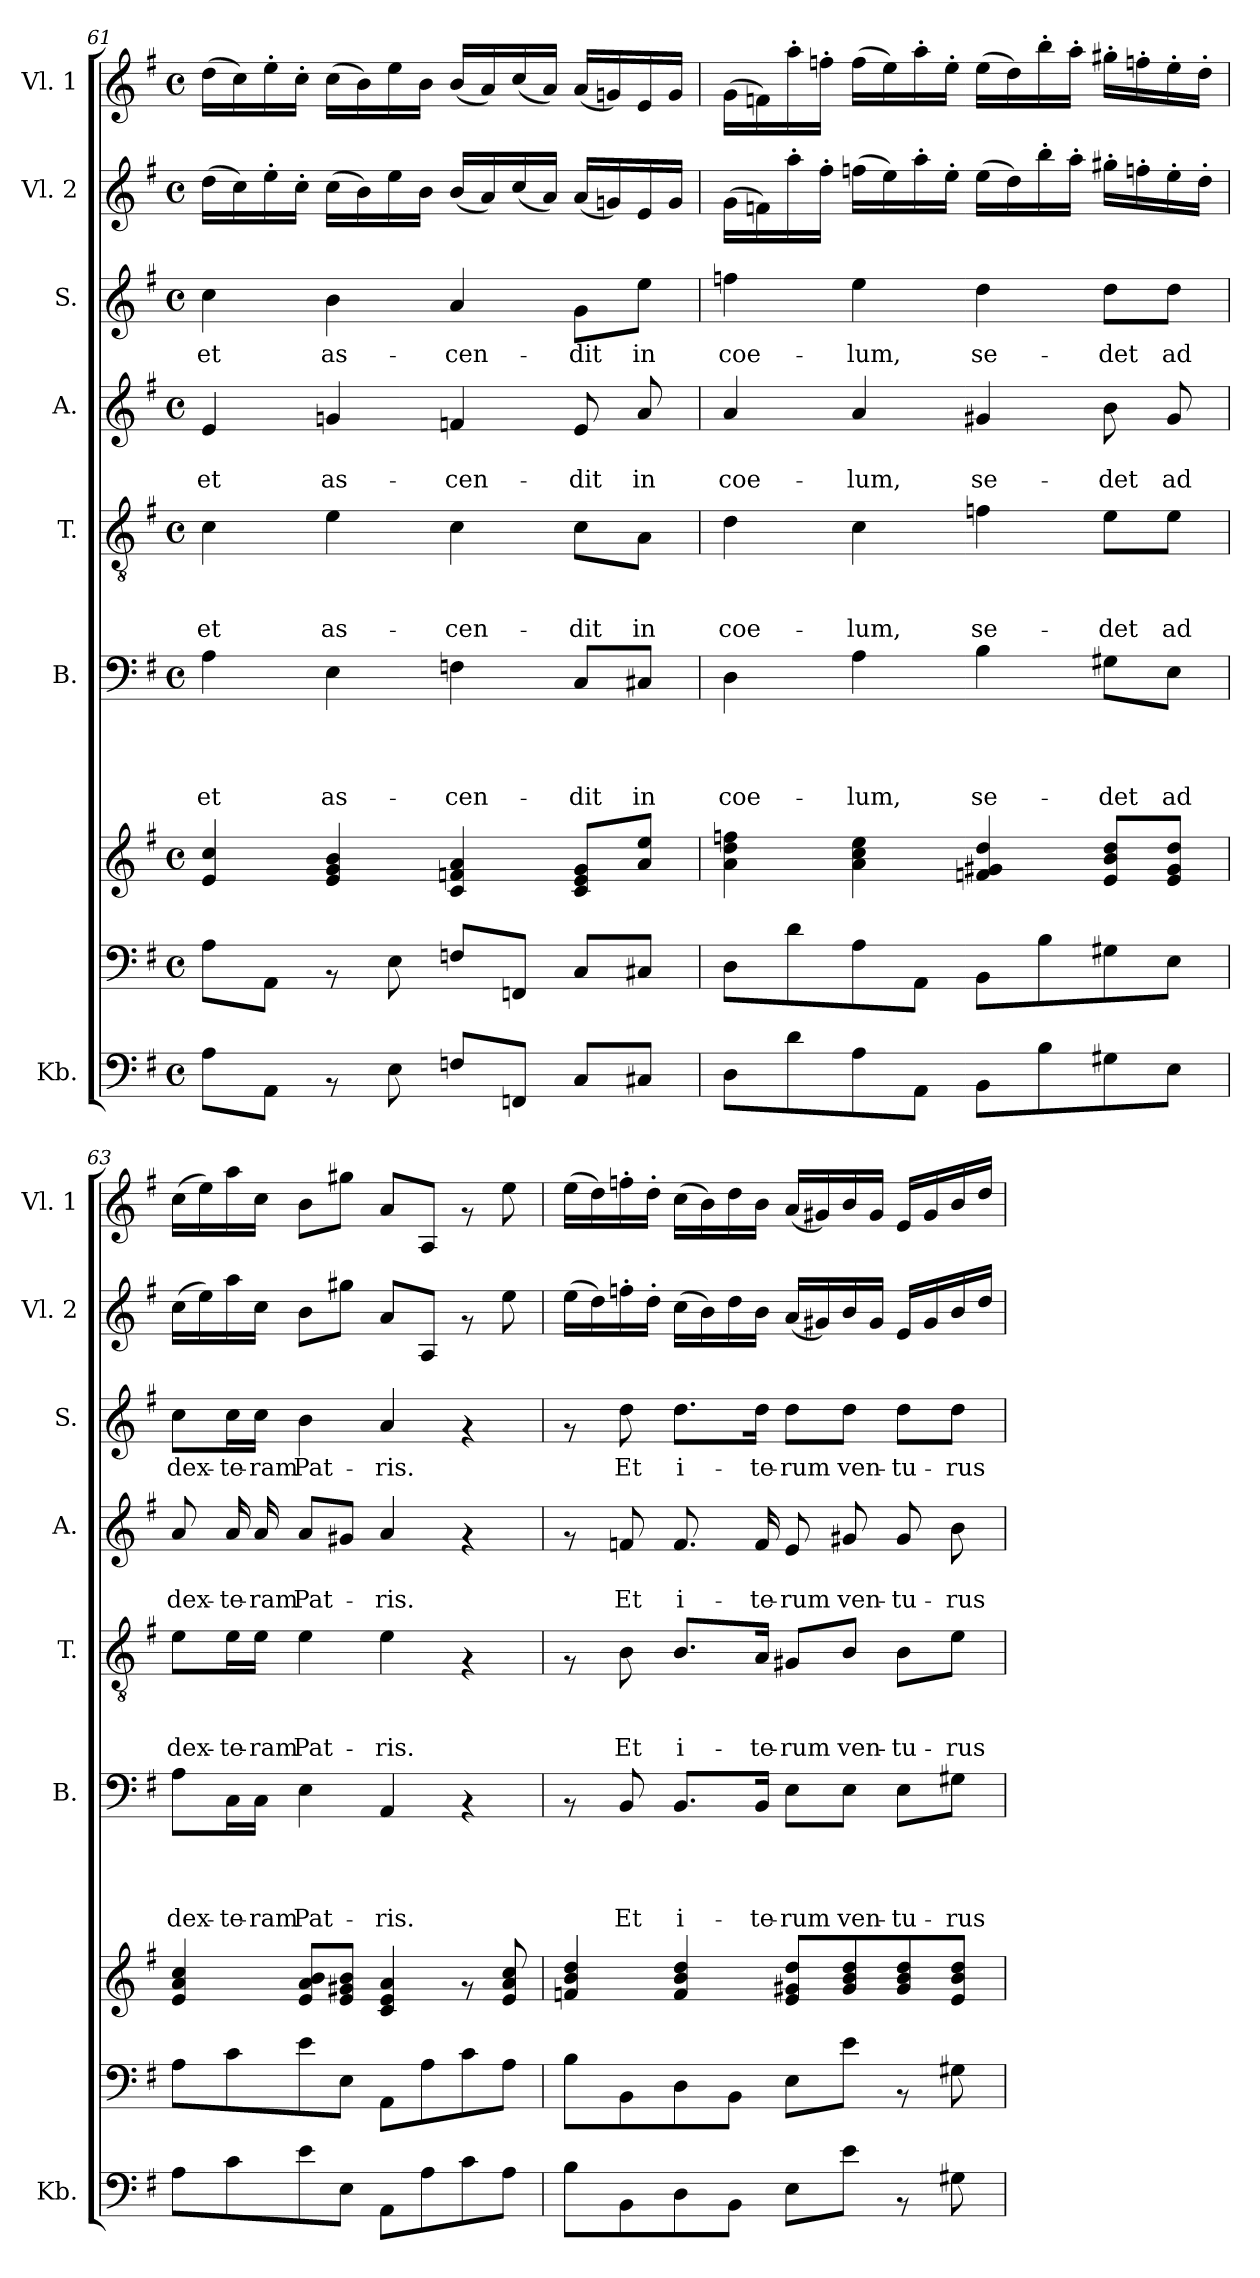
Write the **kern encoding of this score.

**kern	**kern	**kern	**kern	**text	**text	**text	**text	**kern	**text	**text	**text	**kern	**text	**text	**kern	**text	**kern	**kern
*part9	*part8	*part7	*part6	*part6	*part6	*part6	*part6	*part5	*part5	*part5	*part5	*part4	*part4	*part4	*part3	*part3	*part2	*part1
*staff9	*staff8	*staff7	*staff6	*staff6	*staff6	*staff6	*staff6	*staff5	*staff5	*staff5	*staff5	*staff4	*staff4	*staff4	*staff3	*staff3	*staff2	*staff1
*I"Kb.	*	*	*I"B.	*	*	*	*	*I"T.	*	*	*	*I"A.	*	*	*I"S.	*	*I"Vl. 2	*I"Vl. 1
*I'Kb.	*	*	*I'B.	*	*	*	*	*I'T.	*	*	*	*I'A.	*	*	*I'S.	*	*I'Vl. 2	*I'Vl. 1
!!LO:PB:g=z
*clefF4	*clefF4	*clefG2	*clefF4	*	*	*	*	*clefGv2	*	*	*	*clefG2	*	*	*clefG2	*	*clefG2	*clefG2
*k[f#]	*k[f#]	*k[f#]	*k[f#]	*	*	*	*	*k[f#]	*	*	*	*k[f#]	*	*	*k[f#]	*	*k[f#]	*k[f#]
*G:	*G:	*G:	*G:	*	*	*	*	*G:	*	*	*	*G:	*	*	*G:	*	*G:	*G:
*M4/4	*M4/4	*M4/4	*M4/4	*	*	*	*	*M4/4	*	*	*	*M4/4	*	*	*M4/4	*	*M4/4	*M4/4
*met(c)	*met(c)	*met(c)	*met(c)	*	*	*	*	*met(c)	*	*	*	*met(c)	*	*	*met(c)	*	*met(c)	*met(c)
=61	=61	=61	=61	=61	=61	=61	=61	=61	=61	=61	=61	=61	=61	=61	=61	=61	=61	=61
!	!	!	!	!	!	!	!LO:LY:b	!	!	!	!LO:LY:b	!	!	!LO:LY:b	!	!LO:LY:b	!	!
8A\L	8A\L	4e/ 4cc/	4A\	.	.	.	et	4c\	.	.	et	4e/	.	et	4cc\	et	(>16dd\LL	(>16dd\LL
.	.	.	.	.	.	.	.	.	.	.	.	.	.	.	.	.	16cc\)	16cc\)
8AA\J	8AA\J	.	.	.	.	.	.	.	.	.	.	.	.	.	.	.	16ee'>\	16ee'>\
.	.	.	.	.	.	.	.	.	.	.	.	.	.	.	.	.	16cc'>\JJ	16cc'>\JJ
!	!	!	!	!	!	!	!LO:LY:b	!	!	!	!LO:LY:b	!	!	!LO:LY:b	!	!LO:LY:b	!	!
8rAA	8rAA	4e/ 4g/ 4b/	4E\	.	.	.	as-	4e\	.	.	as-	4gn/	.	as-	4b\	as-	(>16cc\LL	(>16cc\LL
.	.	.	.	.	.	.	.	.	.	.	.	.	.	.	.	.	16b\)	16b\)
8E\	8E\	.	.	.	.	.	.	.	.	.	.	.	.	.	.	.	16ee\	16ee\
.	.	.	.	.	.	.	.	.	.	.	.	.	.	.	.	.	16b\JJ	16b\JJ
!	!	!	!	!	!	!	!LO:LY:b	!	!	!	!LO:LY:b	!	!	!LO:LY:b	!	!LO:LY:b	!	!
8Fn/L	8Fn/L	4c/ 4fn/ 4a/	4Fn\	.	.	.	-cen-	4c\	.	.	-cen-	4fn/	.	-cen-	4a/	-cen-	(<16b/LL	(<16b/LL
.	.	.	.	.	.	.	.	.	.	.	.	.	.	.	.	.	16a/)	16a/)
8FFn/J	8FFn/J	.	.	.	.	.	.	.	.	.	.	.	.	.	.	.	(<16cc/	(<16cc/
.	.	.	.	.	.	.	.	.	.	.	.	.	.	.	.	.	16a/JJ)	16a/JJ)
!	!	!	!	!	!	!	!LO:LY:b	!	!	!	!LO:LY:b	!	!	!LO:LY:b	!	!LO:LY:b	!	!
8C/L	8C/L	8c/ 8e/ 8g/L	8C/L	.	.	.	-dit	8c\L	.	.	-dit	8e/	.	-dit	8g\L	-dit	(<16a/LL	(<16a/LL
.	.	.	.	.	.	.	.	.	.	.	.	.	.	.	.	.	16gn/)	16gn/)
!	!	!	!	!	!	!	!LO:LY:b	!	!	!	!LO:LY:b	!	!	!LO:LY:b	!	!LO:LY:b	!	!
8C#X/J	8C#X/J	8a/ 8ee/J	8C#X/J	.	.	.	in	8A\J	.	.	in	8a/	.	in	8ee\J	in	16e/	16e/
.	.	.	.	.	.	.	.	.	.	.	.	.	.	.	.	.	16g/JJ	16g/JJ
=62	=62	=62	=62	=62	=62	=62	=62	=62	=62	=62	=62	=62	=62	=62	=62	=62	=62	=62
!	!	!	!	!	!	!	!LO:LY:b	!	!	!	!LO:LY:b	!	!	!LO:LY:b	!	!LO:LY:b	!	!
8D\L	8D\L	4a\ 4dd\ 4ffn\	4D\	.	.	.	coe-	4d\	.	.	coe-	4a/	.	coe-	4ffn\	coe-	(>16g\LL	(>16g\LL
.	.	.	.	.	.	.	.	.	.	.	.	.	.	.	.	.	16fn\)	16fn\)
8d\	8d\	.	.	.	.	.	.	.	.	.	.	.	.	.	.	.	16aa'>\	16aa'>\
.	.	.	.	.	.	.	.	.	.	.	.	.	.	.	.	.	16ff#'>\JJ	16ffn'>\JJ
!	!	!	!	!	!	!	!LO:LY:b	!	!	!	!LO:LY:b	!	!	!LO:LY:b	!	!LO:LY:b	!	!
8A\	8A\	4a\ 4cc\ 4ee\	4A\	.	.	.	-lum,	4c\	.	.	-lum,	4a/	.	-lum,	4ee\	-lum,	(>16ffn\LL	(>16ff\LL
.	.	.	.	.	.	.	.	.	.	.	.	.	.	.	.	.	16ee\)	16ee\)
8AA\J	8AA\J	.	.	.	.	.	.	.	.	.	.	.	.	.	.	.	16aa'>\	16aa'>\
.	.	.	.	.	.	.	.	.	.	.	.	.	.	.	.	.	16ee'>\JJ	16ee'>\JJ
!	!	!	!	!	!	!	!LO:LY:b	!	!	!	!LO:LY:b	!	!	!LO:LY:b	!	!LO:LY:b	!	!
8BB\L	8BB\L	4fn/ 4g#X/ 4dd/	4B\	.	.	.	se-	4fn\	.	.	se-	4g#X/	.	se-	4dd\	se-	(>16ee\LL	(>16ee\LL
.	.	.	.	.	.	.	.	.	.	.	.	.	.	.	.	.	16dd\)	16dd\)
8B\	8B\	.	.	.	.	.	.	.	.	.	.	.	.	.	.	.	16bb'>\	16bb'>\
.	.	.	.	.	.	.	.	.	.	.	.	.	.	.	.	.	16aa'>\JJ	16aa'>\JJ
!	!	!	!	!	!	!	!LO:LY:b	!	!	!	!LO:LY:b	!	!	!LO:LY:b	!	!LO:LY:b	!	!
8G#X\	8G#X\	8e/ 8b/ 8dd/L	8G#X\L	.	.	.	-det	8e\L	.	.	-det	8b\	.	-det	8dd\L	-det	16gg#X'>\LL	16gg#X'>\LL
.	.	.	.	.	.	.	.	.	.	.	.	.	.	.	.	.	16ffn'>\	16ffn'>\
!	!	!	!	!	!	!	!LO:LY:b	!	!	!	!LO:LY:b	!	!	!LO:LY:b	!	!LO:LY:b	!	!
8E\J	8E\J	8e/ 8g#/ 8dd/J	8E\J	.	.	.	ad	8e\J	.	.	ad	8g#/	.	ad	8dd\J	ad	16ee'>\	16ee'>\
.	.	.	.	.	.	.	.	.	.	.	.	.	.	.	.	.	16dd'>\JJ	16dd'>\JJ
=63	=63	=63	=63	=63	=63	=63	=63	=63	=63	=63	=63	=63	=63	=63	=63	=63	=63	=63
!	!	!	!	!	!	!	!LO:LY:b	!	!	!	!LO:LY:b	!	!	!LO:LY:b	!	!LO:LY:b	!	!
8A\L	8A\L	4e/ 4a/ 4cc/	8A\L	.	.	.	dex-	8e\L	.	.	dex-	8a/	.	dex-	8cc\L	dex-	(>16cc\LL	(>16cc\LL
.	.	.	.	.	.	.	.	.	.	.	.	.	.	.	.	.	16ee\)	16ee\)
!	!	!	!	!	!	!	!LO:LY:b	!	!	!	!LO:LY:b	!	!	!LO:LY:b	!	!LO:LY:b	!	!
8c\	8c\	.	16C\L	.	.	.	-te-	16e\L	.	.	-te-	16a/	.	-te-	16cc\L	-te-	16aa\	16aa\
!	!	!	!	!	!	!	!LO:LY:b	!	!	!	!LO:LY:b	!	!	!LO:LY:b	!	!LO:LY:b	!	!
.	.	.	16C\JJ	.	.	.	-ram	16e\JJ	.	.	-ram	16a/	.	-ram	16cc\JJ	-ram	16cc\JJ	16cc\JJ
!	!	!	!	!	!	!	!LO:LY:b	!	!	!	!LO:LY:b	!	!	!LO:LY:b	!	!LO:LY:b	!	!
8e\	8e\	8e/ 8a/ 8b/L	4E\	.	.	.	Pat-	4e\	.	.	Pat-	8a/L	.	Pat-	4b\	Pat-	8b\L	8b\L
8E\J	8E\J	8e/ 8g#X/ 8b/J	.	.	.	.	.	.	.	.	.	8g#X/J	.	.	.	.	8gg#X\J	8gg#X\J
!	!	!	!	!	!	!	!LO:LY:b	!	!	!	!LO:LY:b	!	!	!LO:LY:b	!	!LO:LY:b	!	!
8AA\L	8AA\L	4c/ 4e/ 4a/	4AA/	.	.	.	-ris.	4e\	.	.	-ris.	4a/	.	-ris.	4a/	-ris.	8a/L	8a/L
8A\	8A\	.	.	.	.	.	.	.	.	.	.	.	.	.	.	.	8A/J	8A/J
8c\	8c\	8rf	4rAA	.	.	.	.	4rF	.	.	.	4rf	.	.	4rf	.	8rf	8rf
8A\J	8A\J	8e/ 8a/ 8cc/	.	.	.	.	.	.	.	.	.	.	.	.	.	.	8ee\	8ee\
!!LO:PB:g=z
=64	=64	=64	=64	=64	=64	=64	=64	=64	=64	=64	=64	=64	=64	=64	=64	=64	=64	=64
8B\L	8B\L	4fn/ 4b/ 4dd/	8rAA	.	.	.	.	8rF	.	.	.	8rf	.	.	8rf	.	(>16ee\LL	(>16ee\LL
.	.	.	.	.	.	.	.	.	.	.	.	.	.	.	.	.	16dd\)	16dd\)
!	!	!	!	!	!	!	!LO:LY:b	!	!	!	!LO:LY:b	!	!	!LO:LY:b	!	!LO:LY:b	!	!
8BB\	8BB\	.	8BB/	.	.	.	Et	8B\	.	.	Et	8fn/	.	Et	8dd\	Et	16ffn'>\	16ffn'>\
.	.	.	.	.	.	.	.	.	.	.	.	.	.	.	.	.	16dd'>\JJ	16dd'>\JJ
!	!	!	!	!	!	!	!LO:LY:b	!	!	!	!LO:LY:b	!	!	!LO:LY:b	!	!LO:LY:b	!	!
8D\	8D\	4f/ 4b/ 4dd/	8.BB/L	.	.	.	i-	8.B/L	.	.	i-	8.f/	.	i-	8.dd\L	i-	(>16cc\LL	(>16cc\LL
.	.	.	.	.	.	.	.	.	.	.	.	.	.	.	.	.	16b\)	16b\)
8BB\J	8BB\J	.	.	.	.	.	.	.	.	.	.	.	.	.	.	.	16dd\	16dd\
!	!	!	!	!	!	!	!LO:LY:b	!	!	!	!LO:LY:b	!	!	!LO:LY:b	!	!LO:LY:b	!	!
.	.	.	16BB/Jk	.	.	.	-te-	16A/Jk	.	.	-te-	16f/	.	-te-	16dd\Jk	-te-	16b\JJ	16b\JJ
!	!	!	!	!	!	!	!LO:LY:b	!	!	!	!LO:LY:b	!	!	!LO:LY:b	!	!LO:LY:b	!	!
8E\L	8E\L	8e/ 8g#X/ 8dd/L	8E\L	.	.	.	-rum	8G#X/L	.	.	-rum	8e/	.	-rum	8dd\L	-rum	(<16a/LL	(<16a/LL
.	.	.	.	.	.	.	.	.	.	.	.	.	.	.	.	.	16g#X/)	16g#X/)
!	!	!	!	!	!	!	!LO:LY:b	!	!	!	!LO:LY:b	!	!	!LO:LY:b	!	!LO:LY:b	!	!
8e\J	8e\J	8g#/ 8b/ 8dd/	8E\J	.	.	.	ven-	8B/J	.	.	ven-	8g#X/	.	ven-	8dd\J	ven-	16b/	16b/
.	.	.	.	.	.	.	.	.	.	.	.	.	.	.	.	.	16g#/JJ	16g#/JJ
!	!	!	!	!	!	!	!LO:LY:b	!	!	!	!LO:LY:b	!	!	!LO:LY:b	!	!LO:LY:b	!	!
8rAA	8rAA	8g#/ 8b/ 8dd/	8E\L	.	.	.	-tu-	8B\L	.	.	-tu-	8g#/	.	-tu-	8dd\L	-tu-	16e/LL	16e/LL
.	.	.	.	.	.	.	.	.	.	.	.	.	.	.	.	.	16g#/	16g#/
!	!	!	!	!	!	!	!LO:LY:b	!	!	!	!LO:LY:b	!	!	!LO:LY:b	!	!LO:LY:b	!	!
8G#X\	8G#X\	8e/ 8b/ 8dd/J	8G#X\J	.	.	.	-rus	8e\J	.	.	-rus	8b\	.	-rus	8dd\J	-rus	16b/	16b/
.	.	.	.	.	.	.	.	.	.	.	.	.	.	.	.	.	16dd/JJ	16dd/JJ
=	=	=	=	=	=	=	=	=	=	=	=	=	=	=	=	=	=	=
*-	*-	*-	*-	*-	*-	*-	*-	*-	*-	*-	*-	*-	*-	*-	*-	*-	*-	*-
